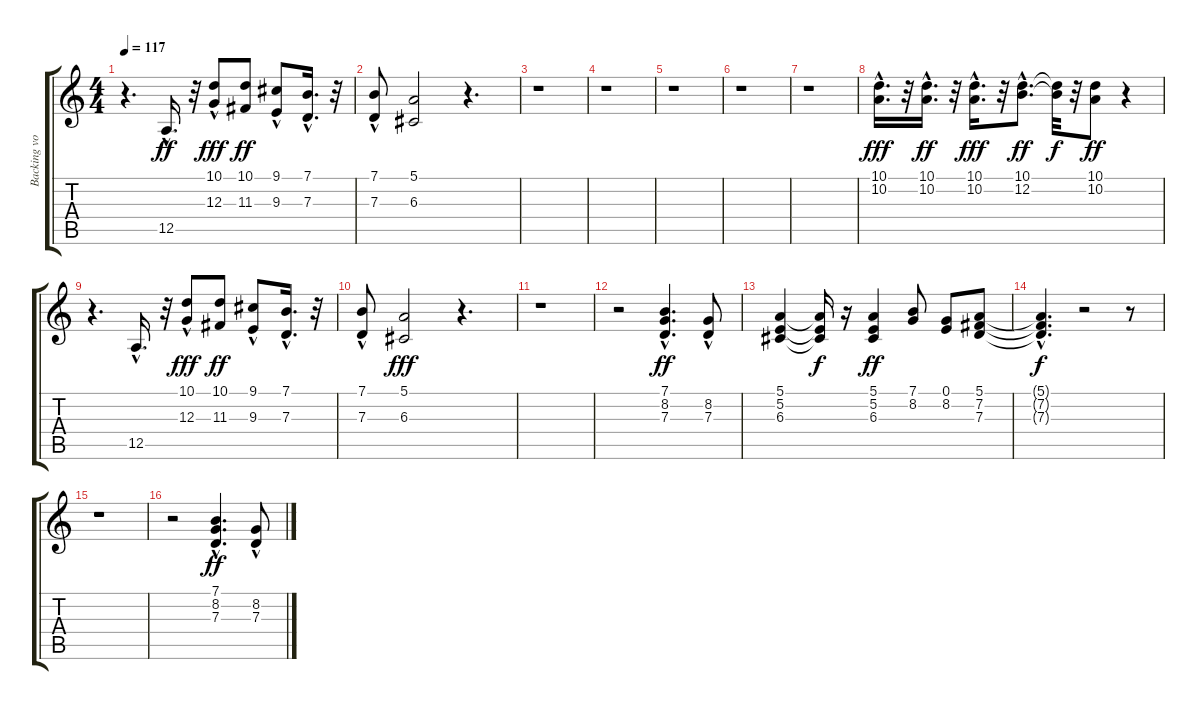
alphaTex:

\track ("Backing vocals   " "Backing vo") {instrument choiraahs}
\staff {score tabs}
\tuning (E4 B3 G3 D3 A2 E2) {hide}
\ts (4 4)
\tempo 117
\clef g2
\ks c
r.4{d dy ff} 12.5{hac}.16{d} r.32 (10.1{hac} 12.3).8{dy fff} (10.1 11.3).8{dy ff} (9.1{hac} 9.3).8 (7.1{hac} 7.3{hac}).16{d} r.32 |
(7.1{hac} 7.3).8 (5.1 6.3).2 r.4{d} |
r.1 |
r.1 |
r.1 |
r.1 |
r.1 |
(10.1{hac} 10.2{hac}).16{d dy fff} r.32 (10.1{hac} 10.2{hac}).16{d dy ff} r.32 (10.1{hac} 10.2{hac}).16{d dy fff} r.32 (10.1{hac} 12.2{hac}).8{d dy ff} (10.1{t} 12.2{t}).32{dy f} r.32 (10.1 10.2).8{dy ff} r.4 |
r.4{d} 12.5{hac}.16{d} r.32 (10.1{hac} 12.3).8{dy fff} (10.1 11.3).8{dy ff} (9.1{hac} 9.3).8 (7.1{hac} 7.3{hac}).16{d} r.32 |
(7.1{hac} 7.3).8 (5.1 6.3).2{dy fff} r.4{d} |
r.1 |
r.2 (7.1{hac} 8.2 7.3).4{d dy ff} (8.2 7.3{hac}).8 |
(5.1 5.2 6.3).4 (5.1{t} 5.2{t} 6.3{t}).16{dy f} r.16 (5.1 5.2 6.3).4{dy ff} (7.1 8.2).8 (0.1 8.2).8 (5.1 7.2 7.3).8 |
(5.1{hac t} 7.2{hac t} 7.3{hac t}).4{d dy f} r.2 r.8 |
r.1 |
r.2 (7.1{hac} 8.2 7.3).4{d dy ff} (8.2 7.3{hac}).8
